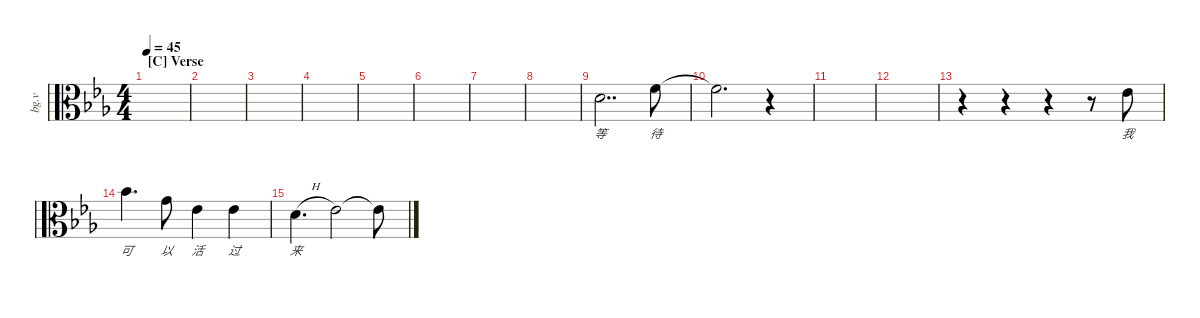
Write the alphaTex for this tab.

\defaultSystemsLayout 4
\hideDynamics
\bracketExtendMode nobrackets
\otherSystemsTrackNameOrientation horizontal
\track ("Background Vocal" "bg.v") {instrument viola}
\staff {score}
\tuning (A4 D4 G3 C3)
\ts (4 4)
\section ("C" "Verse")
\tempo 45
\clef c3
\ks cminor
|
|
|
|
|
|
|
|
0.2.2{dd lyrics (0 "等") lyrics (1 "") lyrics (2 "") lyrics (3 "") lyrics (4 "")} 3.2.8{lyrics (0 "待") lyrics (1 "") lyrics (2 "") lyrics (3 "") lyrics (4 "")} |
3.2{t}.2{d} r.4 |
|
|
r.4 r.4 r.4 r.8 1.2.8{lyrics (0 "我") lyrics (1 "") lyrics (2 "") lyrics (3 "") lyrics (4 "")} |
1.1.4{d lyrics (0 "可") lyrics (1 "") lyrics (2 "") lyrics (3 "") lyrics (4 "")} 5.2.8{lyrics (0 "以") lyrics (1 "") lyrics (2 "") lyrics (3 "") lyrics (4 "")} 1.2.4{lyrics (0 "活") lyrics (1 "") lyrics (2 "") lyrics (3 "") lyrics (4 "")} 1.2.4{lyrics (0 "过") lyrics (1 "") lyrics (2 "") lyrics (3 "") lyrics (4 "")} |
0.2{h}.4{d lyrics (0 "来") lyrics (1 "") lyrics (2 "") lyrics (3 "") lyrics (4 "")} 1.2.2 1.2{t}.8
